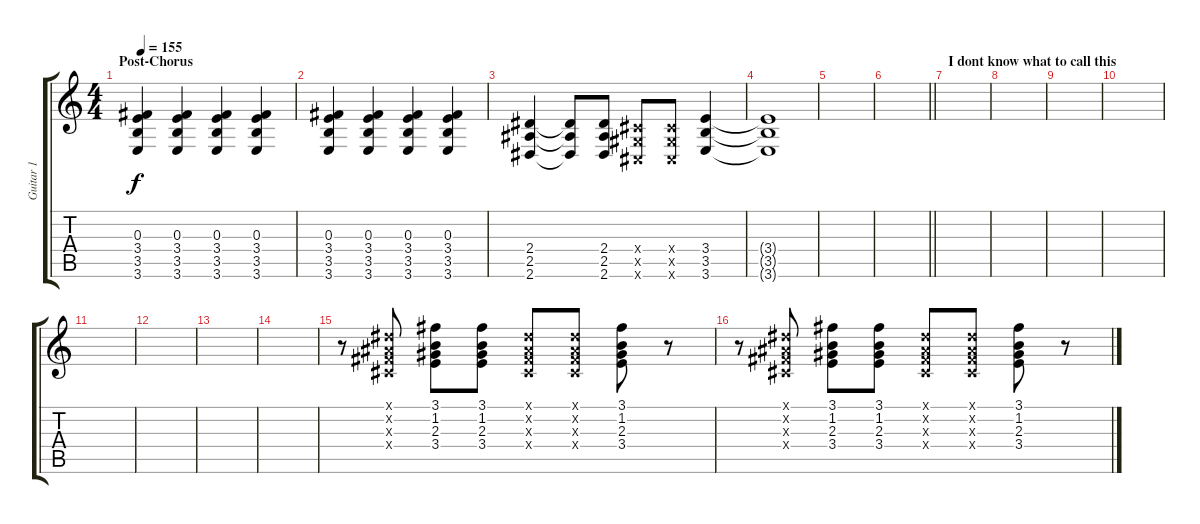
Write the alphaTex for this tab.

\track ("Guitar 1" "Guitar 1") {instrument distortionguitar}
\staff {score tabs}
\tuning (Eb4 Bb3 Gb3 Db3 Ab2 Db2) {hide}
\ts (4 4)
\section ("" "Post-Chorus")
\tempo 155
\clef g2
\ks c
(0.3 3.4 3.5 3.6).4{dy f} (0.3 3.4 3.5 3.6).4 (0.3 3.4 3.5 3.6).4 (0.3 3.4 3.5 3.6).4 |
(0.3 3.4 3.5 3.6).4 (0.3 3.4 3.5 3.6).4 (0.3 3.4 3.5 3.6).4 (0.3 3.4 3.5 3.6).4 |
(2.4 2.5 2.6).4 (2.4{t} 2.5{t} 2.6{t}).8 (2.4 2.5 2.6).8 (0.4{x} 0.5{x} 0.6{x}).8 (0.4{x} 0.5{x} 0.6{x}).8 (3.4 3.5 3.6).4 |
(3.4{t} 3.5{t} 3.6{t}).1 |
|
\barLineRight lightlight
|
\section ("" "I dont know what to call this")
|
|
|
|
|
|
|
|
r.8{volume 9} (0.1{x} 0.2{x} 0.3{x} 0.4{x}).8 (3.1 1.2 2.3 3.4).8 (3.1 1.2 2.3 3.4).8 (0.1{x} 0.2{x} 0.3{x} 0.4{x}).8 (0.1{x} 0.2{x} 0.3{x} 0.4{x}).8 (3.1 1.2 2.3 3.4).8 r.8 |
r.8 (0.1{x} 0.2{x} 0.3{x} 0.4{x}).8 (3.1 1.2 2.3 3.4).8 (3.1 1.2 2.3 3.4).8 (0.1{x} 0.2{x} 0.3{x} 0.4{x}).8 (0.1{x} 0.2{x} 0.3{x} 0.4{x}).8 (3.1 1.2 2.3 3.4).8 r.8
